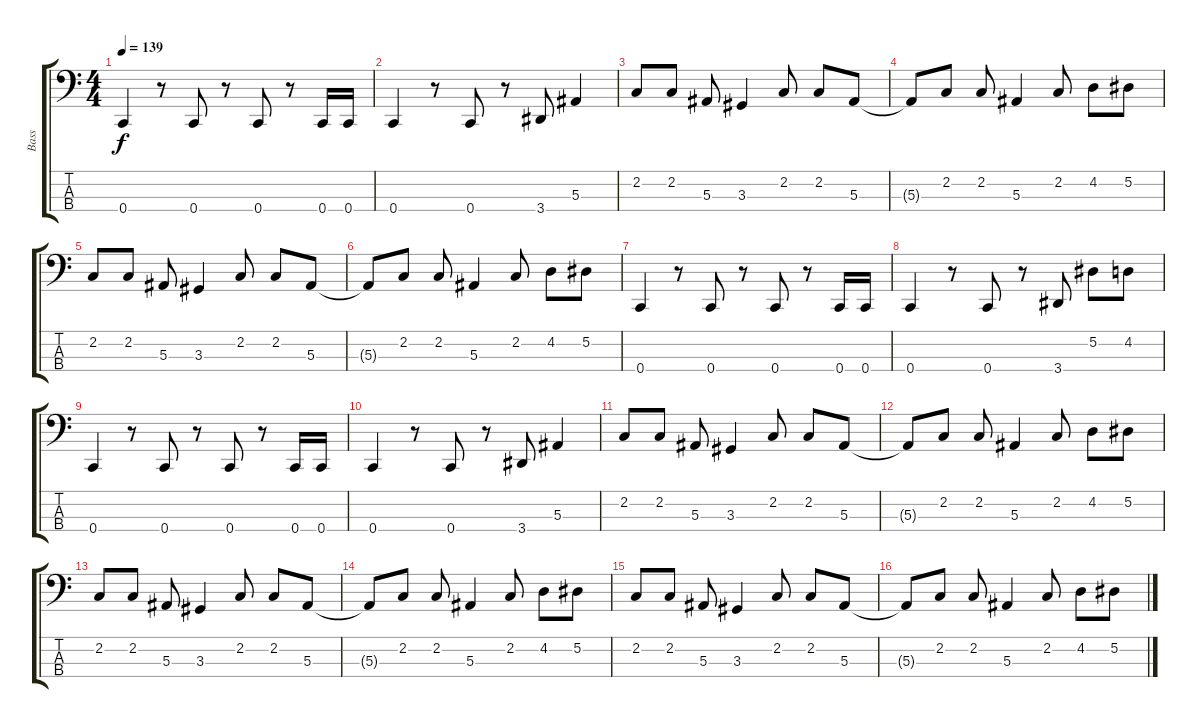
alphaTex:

\track ("Bass" "Bass") {instrument electricbassfinger}
\staff {score tabs}
\tuning (Eb2 Bb1 F1 C1) {hide}
\ts (4 4)
\tempo 139
\clef f4
\ks c
0.4.4{dy f} r.8 0.4.8 r.8 0.4.8 r.8 0.4.16 0.4.16 |
0.4.4 r.8 0.4.8 r.8 3.4.8 5.3.4 |
2.2.8 2.2.8 5.3.8 3.3.4 2.2.8 2.2.8 5.3.8 |
5.3{t}.8 2.2.8 2.2.8 5.3.4 2.2.8 4.2.8 5.2.8 |
2.2.8 2.2.8 5.3.8 3.3.4 2.2.8 2.2.8 5.3.8 |
5.3{t}.8 2.2.8 2.2.8 5.3.4 2.2.8 4.2.8 5.2.8 |
0.4.4 r.8 0.4.8 r.8 0.4.8 r.8 0.4.16 0.4.16 |
0.4.4 r.8 0.4.8 r.8 3.4.8 5.2.8 4.2.8 |
0.4.4 r.8 0.4.8 r.8 0.4.8 r.8 0.4.16 0.4.16 |
0.4.4 r.8 0.4.8 r.8 3.4.8 5.3.4 |
2.2.8 2.2.8 5.3.8 3.3.4 2.2.8 2.2.8 5.3.8 |
5.3{t}.8 2.2.8 2.2.8 5.3.4 2.2.8 4.2.8 5.2.8 |
2.2.8 2.2.8 5.3.8 3.3.4 2.2.8 2.2.8 5.3.8 |
5.3{t}.8 2.2.8 2.2.8 5.3.4 2.2.8 4.2.8 5.2.8 |
2.2.8 2.2.8 5.3.8 3.3.4 2.2.8 2.2.8 5.3.8 |
5.3{t}.8 2.2.8 2.2.8 5.3.4 2.2.8 4.2.8 5.2.8
